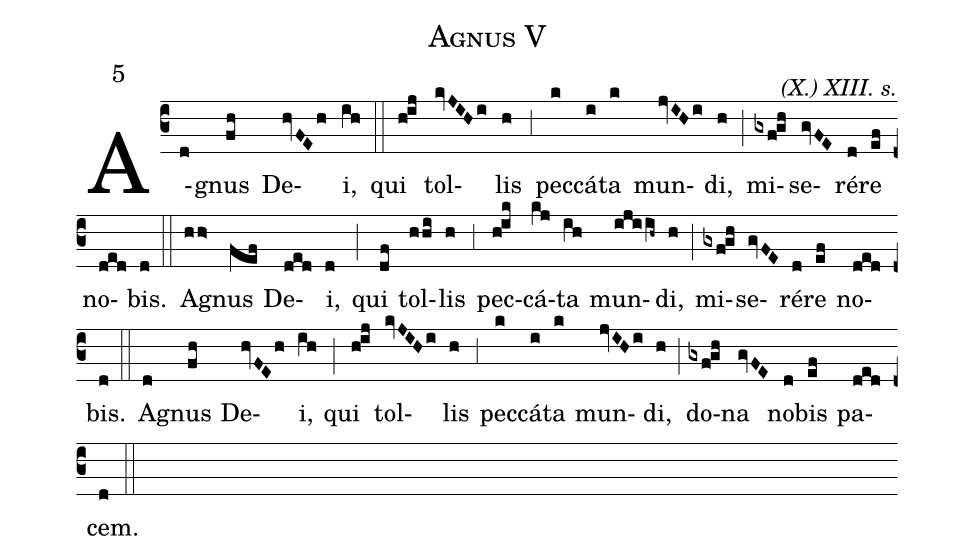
name:Agnus V;
mode:5;
commentary:(X.) XIII. s.;
%%
(c3) A(d)gnus(fh) De(hvFEh)i,(ih) (::)
qui(h!ij) tol(KvJIHi)lis(h) (,3) pec(k)cá(i)ta(k) mun(jvIHi)di,(h) (;)
mi(gxf!gh)se(gvFE)ré(d)re(ef) no(ded)bis.(d) (::)

A(hh>)gnus(fef) De(ded)i,(d) (;) qui(df) tol(hhi)lis(h) (,3) pec(h!ik)cá(kj)ta(ih) mun(ijiih~)di,(h) (;)
mi(gxf!gh)se(gvFE)ré(d)re(ef) no(ded)bis.(d) (::)

A(d)gnus(fh) De(hvFEh)i,(ih) (;) qui(h!ij) tol(KvJIHi)lis(h) (,3) pec(k)cá(i)ta(k) mun(jvIHi)di,(h) (;)
do(gxf!gh)na(gvFE) no(d)bis(ef) pa(ded)cem.(d) (::)
